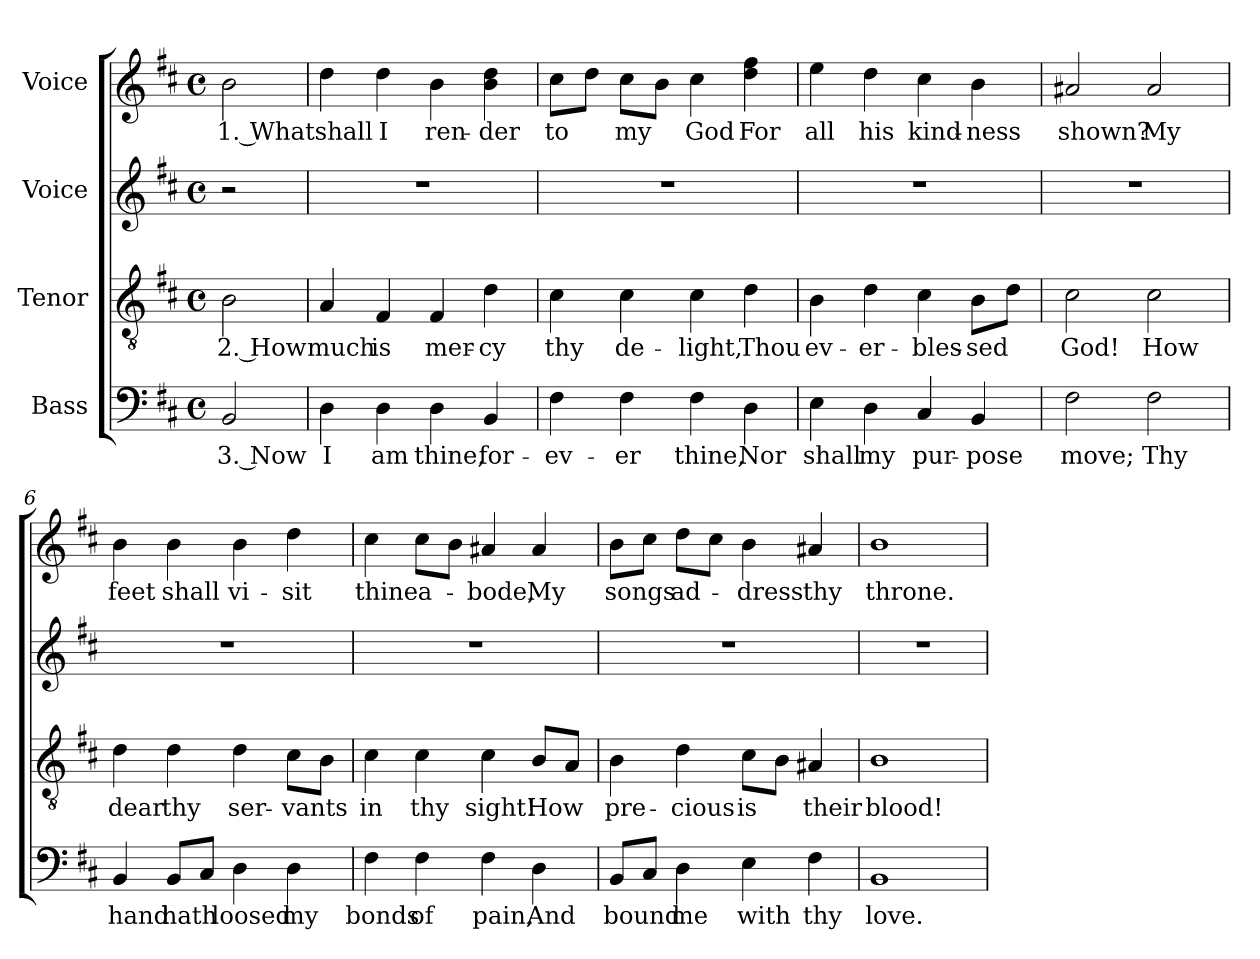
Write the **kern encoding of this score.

**kern	**text	**kern	**text	**kern	**kern	**text
*part4	*part4	*part3	*part3	*part2	*part1	*part1
*staff4	*staff4	*staff3	*staff3	*staff2	*staff1	*staff1
*I"Bass	*	*I"Tenor	*	*I"Voice	*I"Voice	*
*clefF4	*	*clefGv2	*	*clefG2	*clefG2	*
*k[f#c#]	*	*k[f#c#]	*	*k[f#c#]	*k[f#c#]	*
*M4/4	*	*M4/4	*	*M4/4	*M4/4	*
*met(c)	*	*met(c)	*	*met(c)	*met(c)	*
=1	=1	=1	=1	=1	=1	=1
2BB/	3. Now	2B\	2. How	2r	2b\	1. What
=2	=2	=2	=2	=2	=2	=2
4D\	I	4A/	much	1r	4dd\	shall
4D\	am	4F#/	is	.	4dd\	I
4D\	thine,	4F#/	mer-	.	4b\	ren-
4BB/	for-	4d\	-cy	.	4b\ 4dd\	-der
=3	=3	=3	=3	=3	=3	=3
4F#\	-ev-	4c#\	thy	1r	8cc#\L	to
.	.	.	.	.	8dd\J	.
4F#\	-er	4c#\	de-	.	8cc#\L	my
.	.	.	.	.	8b\J	.
4F#\	thine,	4c#\	-light,	.	4cc#\	God
4D\	Nor	4d\	Thou	.	4dd\ 4ff#\	For
=4	=4	=4	=4	=4	=4	=4
4E\	shall	4B\	ev-	1r	4ee\	all
4D\	my	4d\	-er-	.	4dd\	his
4C#/	pur-	4c#\	-bles-	.	4cc#\	kind-
4BB/	-pose	8B\L	-sed	.	4b\	-ness
.	.	8d\J	.	.	.	.
=5	=5	=5	=5	=5	=5	=5
2F#\	move;	2c#\	God!	1r	2a#X/	shown?
2F#\	Thy	2c#\	How	.	2a#/	My
!!LO:LB:g=z
=6	=6	=6	=6	=6	=6	=6
4BB/	hand	4d\	dear	1r	4b\	feet
8BB/L	hath	4d\	thy	.	4b\	shall
8C#/J	.	.	.	.	.	.
4D\	loosed	4d\	ser-	.	4b\	vi-
4D\	my	8c#\L	-vants	.	4dd\	-sit
.	.	8B\J	.	.	.	.
=7	=7	=7	=7	=7	=7	=7
4F#\	bonds	4c#\	in	1r	4cc#\	thine
4F#\	of	4c#\	thy	.	8cc#\L	a-
.	.	.	.	.	8b\J	.
4F#\	pain,	4c#\	sight!	.	4a#X/	-bode,
4D\	And	8B/L	How	.	4a#/	My
.	.	8A/J	.	.	.	.
=8	=8	=8	=8	=8	=8	=8
8BB/L	bound	4B\	pre-	1r	8b\L	songs
8C#/J	.	.	.	.	8cc#\J	.
4D\	me	4d\	-cious	.	8dd\L	ad-
.	.	.	.	.	8cc#\J	.
4E\	with	8c#\L	is	.	4b\	-dress
.	.	8B\J	.	.	.	.
4F#\	thy	4A#X/	their	.	4a#X/	thy
=9	=9	=9	=9	=9	=9	=9
1BB	love.	1B	blood!	1r	1b	throne.
=	=	=	=	=	=	=
*-	*-	*-	*-	*-	*-	*-
